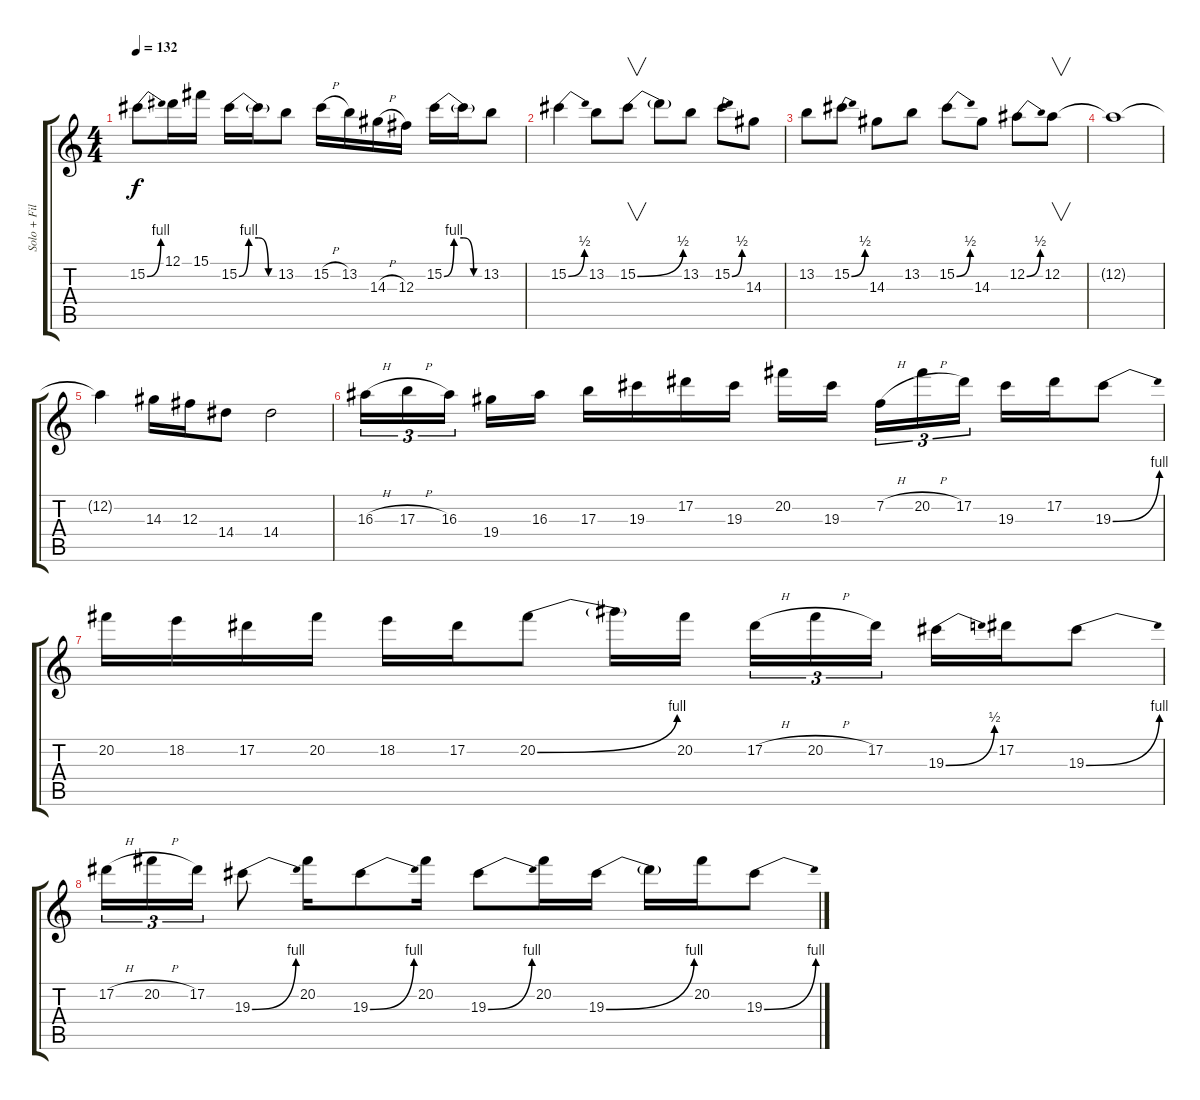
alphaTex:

\track ("Solo + Fills" "Solo + Fil") {instrument distortionguitar}
\staff {score tabs}
\tuning (Eb4 Bb3 Gb3 Db3 Ab2 Eb2) {hide}
\ts (4 4)
\tempo 132
\clef g2
\ks c
15.2{be (bend 0 0 60 4)}.8{dy f} 12.1.16 15.1.16 15.2{be (custom 0 0 15 4 30 4 45 0 60 0)}.16 15.2{t}.16 13.2.8 15.2{h}.16 13.2.16 14.3{h}.16 12.3.16 15.2{be (custom 0 0 15 4 30 4 45 0 60 0)}.16 15.2{t}.16 13.2.8 |
15.2{be (bend 0 0 60 2)}.4 13.2.8 15.2{be (bend 0 0 60 2)}.8{v} 15.2{t}.8 13.2.8 15.2{be (bend 0 0 60 2)}.8 14.3.8 |
13.2.8 15.2{be (bend 0 0 60 2)}.8 14.3.8 13.2.8 15.2{be (bend 0 0 60 2)}.8 14.3.8 12.2{be (bend 0 0 60 2)}.8 12.2.8{v} |
12.2{t}.1 |
12.2{t}.4 14.3.16 12.3.16 14.4.8 14.4.2 |
16.3{h}.16{tu (3 2)} 17.3{h}.16{tu (3 2)} 16.3.16{tu (3 2)} 19.4.16 16.3.16 17.3.16 19.3.16 17.2.16 19.3.16 20.2.16 19.3.16 7.2{h}.16{tu (3 2)} 20.2{h}.16{tu (3 2)} 17.2.16{tu (3 2)} 19.3.16 17.2.16 19.3{be (bend 0 0 60 4)}.8 |
20.2.16 18.2.16 17.2.16 20.2.16 18.2.16 17.2.16 20.2{be (bend 0 0 60 4)}.8 20.2{t}.16 20.2.16 17.2{h}.16{tu (3 2)} 20.2{h}.16{tu (3 2)} 17.2.16{tu (3 2)} 19.3{be (bend 0 0 60 2)}.16 17.2.16 19.3{be (bend 0 0 60 4)}.8 |
17.2{h}.16{tu (3 2)} 20.2{h}.16{tu (3 2)} 17.2.16{tu (3 2)} 19.3{be (bend 0 0 60 4)}.8 20.2.16 19.3{be (bend 0 0 60 4)}.8 20.2.16 19.3{be (bend 0 0 60 4)}.8 20.2.16 19.3{be (bend 0 0 60 4)}.16 19.3{t}.16 20.2.16 19.3{be (bend 0 0 60 4)}.8
